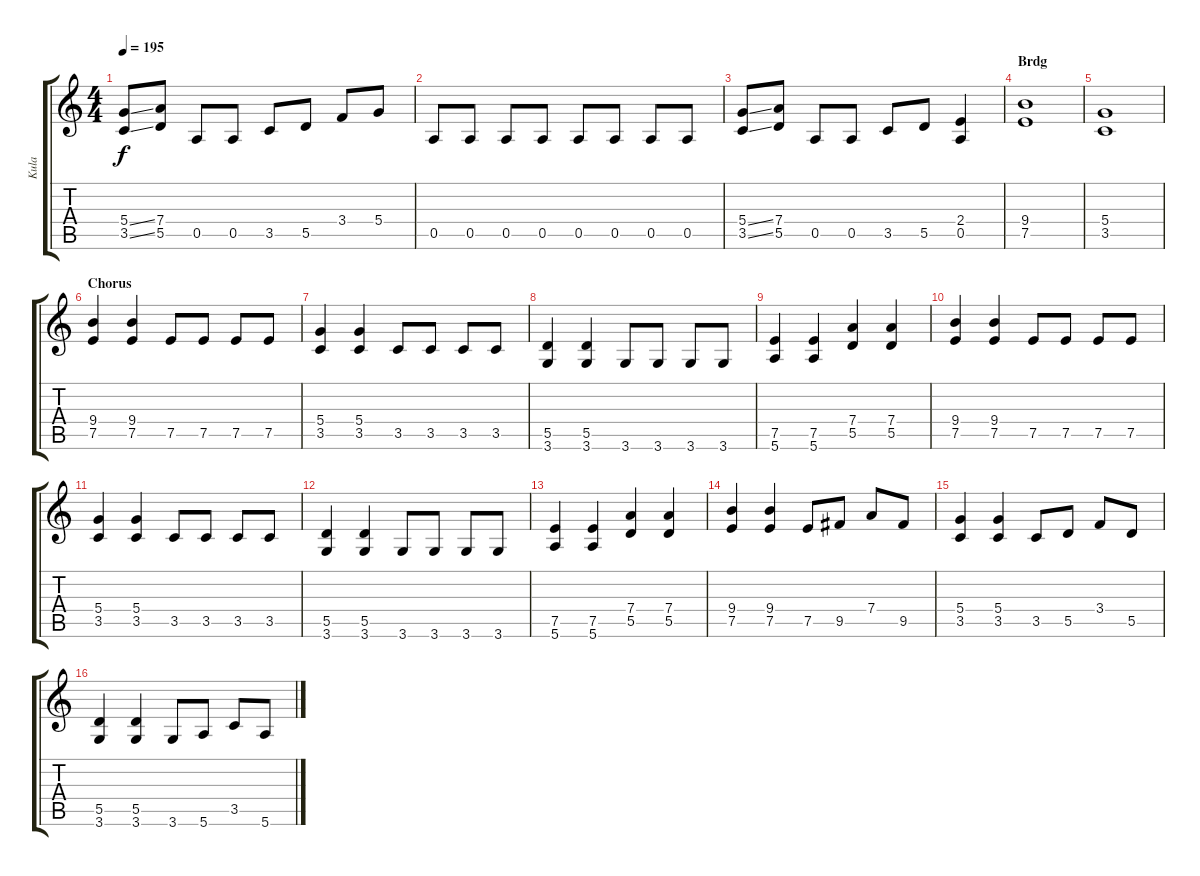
\track ("Kula" "Kula") {instrument overdrivenguitar}
\staff {score tabs}
\tuning (E4 B3 G3 D3 A2 E2) {hide}
\ts (4 4)
\tempo 195
\clef g2
\ks c
(5.4{ss} 3.5{ss}).8{dy f} (7.4 5.5).8 0.5.8 0.5.8 3.5.8 5.5.8 3.4.8 5.4.8 |
0.5.8 0.5.8 0.5.8 0.5.8 0.5.8 0.5.8 0.5.8 0.5.8 |
(5.4{ss} 3.5{ss}).8 (7.4 5.5).8 0.5.8 0.5.8 3.5.8 5.5.8 (2.4 0.5).4 |
\section ("" "Brdg")
(9.4 7.5).1 |
(5.4 3.5).1 |
\section ("" "Chorus")
(9.4 7.5).4 (9.4 7.5).4 7.5.8 7.5.8 7.5.8 7.5.8 |
(5.4 3.5).4 (5.4 3.5).4 3.5.8 3.5.8 3.5.8 3.5.8 |
(5.5 3.6).4 (5.5 3.6).4 3.6.8 3.6.8 3.6.8 3.6.8 |
(7.5 5.6).4 (7.5 5.6).4 (7.4 5.5).4 (7.4 5.5).4 |
(9.4 7.5).4 (9.4 7.5).4 7.5.8 7.5.8 7.5.8 7.5.8 |
(5.4 3.5).4 (5.4 3.5).4 3.5.8 3.5.8 3.5.8 3.5.8 |
(5.5 3.6).4 (5.5 3.6).4 3.6.8 3.6.8 3.6.8 3.6.8 |
(7.5 5.6).4 (7.5 5.6).4 (7.4 5.5).4 (7.4 5.5).4 |
(9.4 7.5).4 (9.4 7.5).4 7.5.8 9.5.8 7.4.8 9.5.8 |
(5.4 3.5).4 (5.4 3.5).4 3.5.8 5.5.8 3.4.8 5.5.8 |
(5.5 3.6).4 (5.5 3.6).4 3.6.8 5.6.8 3.5.8 5.6.8
